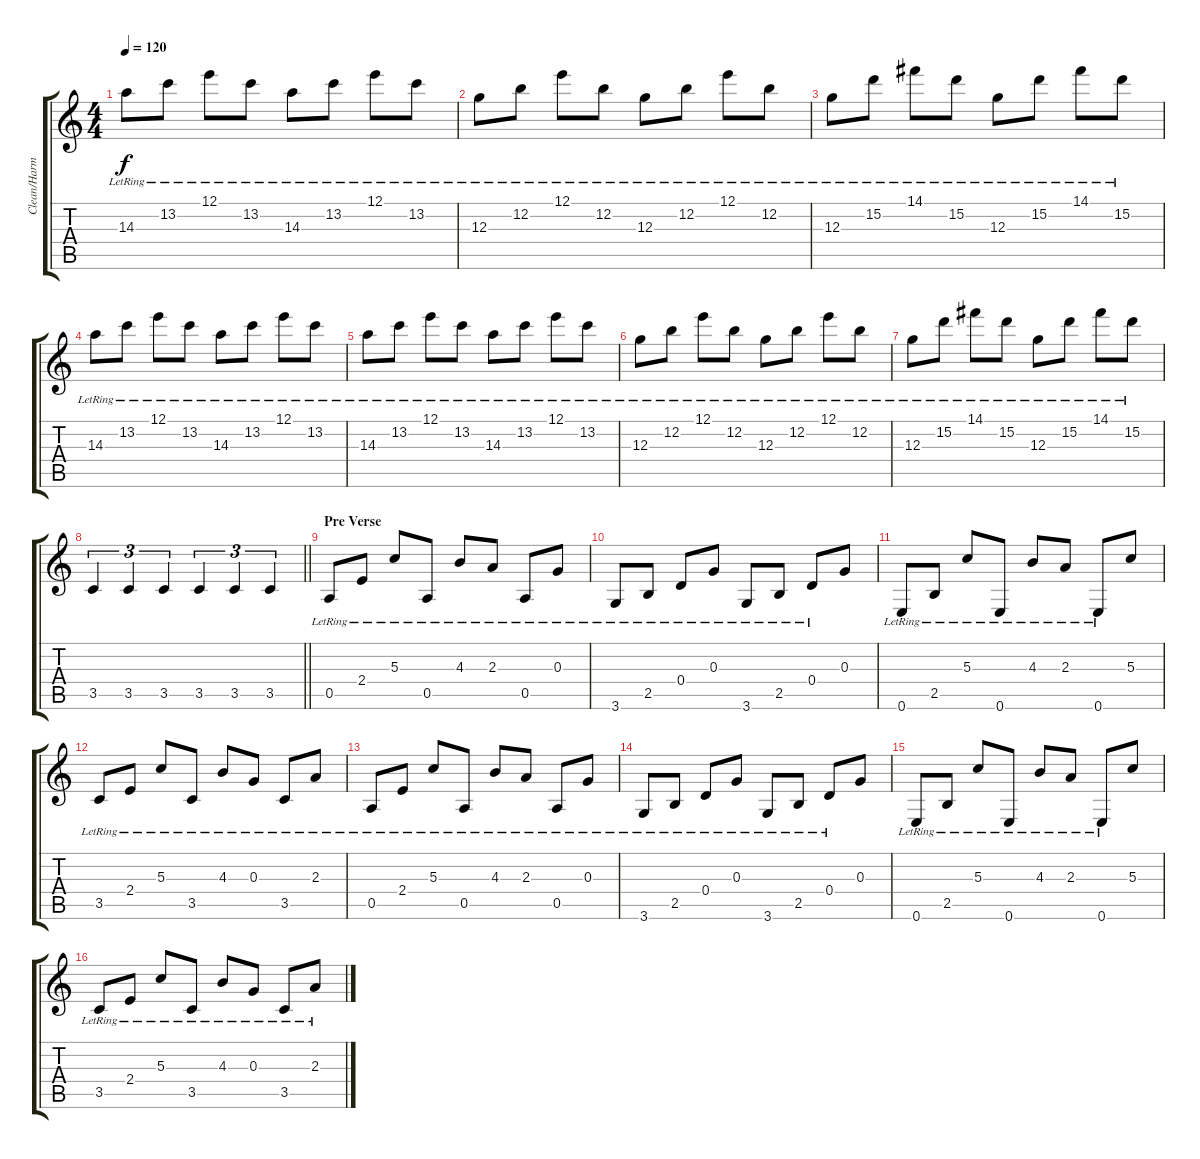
\track ("Clean/Harmony Rhythm Gtr." "Clean/Harm") {instrument electricguitarclean}
\staff {score tabs}
\tuning (E4 B3 G3 D3 A2 E2) {hide}
\ts (4 4)
\tempo 120
\clef g2
\ks c
14.3{lr}.8{dy f} 13.2{lr}.8 12.1{lr}.8 13.2{lr}.8 14.3{lr}.8 13.2{lr}.8 12.1{lr}.8 13.2{lr}.8 |
12.3{lr}.8 12.2{lr}.8 12.1{lr}.8 12.2{lr}.8 12.3{lr}.8 12.2{lr}.8 12.1{lr}.8 12.2{lr}.8 |
12.3{lr}.8 15.2{lr}.8 14.1{lr}.8 15.2{lr}.8 12.3{lr}.8 15.2{lr}.8 14.1{lr}.8 15.2{lr}.8 |
14.3{lr}.8 13.2{lr}.8 12.1{lr}.8 13.2{lr}.8 14.3{lr}.8 13.2{lr}.8 12.1{lr}.8 13.2{lr}.8 |
14.3{lr}.8 13.2{lr}.8 12.1{lr}.8 13.2{lr}.8 14.3{lr}.8 13.2{lr}.8 12.1{lr}.8 13.2{lr}.8 |
12.3{lr}.8 12.2{lr}.8 12.1{lr}.8 12.2{lr}.8 12.3{lr}.8 12.2{lr}.8 12.1{lr}.8 12.2{lr}.8 |
12.3{lr}.8 15.2{lr}.8 14.1{lr}.8 15.2{lr}.8 12.3{lr}.8 15.2{lr}.8 14.1{lr}.8 15.2{lr}.8 |
\barLineRight lightlight
3.5.4{tu (3 2)} 3.5.4{tu (3 2)} 3.5.4{tu (3 2)} 3.5.4{tu (3 2)} 3.5.4{tu (3 2)} 3.5.4{tu (3 2)} |
\section ("" "Pre Verse")
0.5{lr}.8 2.4{lr}.8 5.3{lr}.8 0.5{lr}.8 4.3{lr}.8 2.3{lr}.8 0.5{lr}.8 0.3{lr}.8 |
3.6{lr}.8 2.5{lr}.8 0.4{lr}.8 0.3{lr}.8 3.6{lr}.8 2.5{lr}.8 0.4{lr}.8 0.3.8 |
0.6{lr}.8 2.5{lr}.8 5.3{lr}.8 0.6{lr}.8 4.3{lr}.8 2.3{lr}.8 0.6{lr}.8 5.3.8 |
3.5{lr}.8 2.4{lr}.8 5.3{lr}.8 3.5{lr}.8 4.3{lr}.8 0.3{lr}.8 3.5{lr}.8 2.3{lr}.8 |
0.5{lr}.8 2.4{lr}.8 5.3{lr}.8 0.5{lr}.8 4.3{lr}.8 2.3{lr}.8 0.5{lr}.8 0.3{lr}.8 |
3.6{lr}.8 2.5{lr}.8 0.4{lr}.8 0.3{lr}.8 3.6{lr}.8 2.5{lr}.8 0.4{lr}.8 0.3.8 |
0.6{lr}.8 2.5{lr}.8 5.3{lr}.8 0.6{lr}.8 4.3{lr}.8 2.3{lr}.8 0.6{lr}.8 5.3.8 |
3.5{lr}.8 2.4{lr}.8 5.3{lr}.8 3.5{lr}.8 4.3{lr}.8 0.3{lr}.8 3.5{lr}.8 2.3{lr}.8
